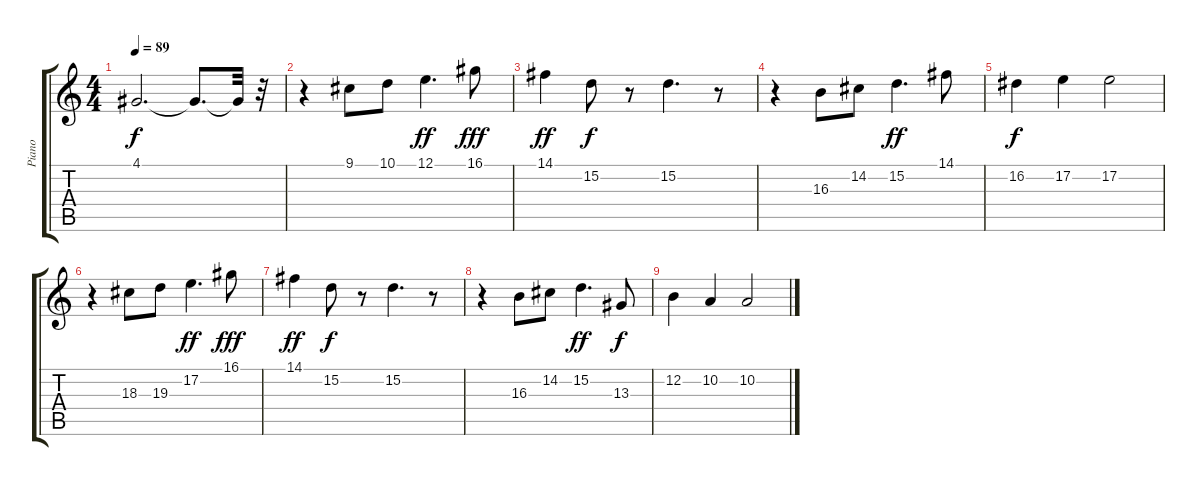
\track ("Piano" "Piano") {instrument acousticgrandpiano}
\staff {score tabs}
\tuning (E4 B3 G3 D3 A2 E2) {hide}
\ts (4 4)
\tempo 89
\clef g2
\ks c
4.1{t}.2{d dy f} 4.1{t}.8{d} 4.1{t}.32 r.32 |
r.4 9.1.8 10.1.8 12.1.4{d dy ff} 16.1.8{dy fff} |
14.1.4{dy ff} 15.2.8{dy f} r.8 15.2.4{d} r.8 |
r.4 16.3.8 14.2.8 15.2.4{d dy ff} 14.1.8 |
16.2.4{dy f} 17.2.4 17.2.2 |
r.4 18.3.8 19.3.8 17.2.4{d dy ff} 16.1.8{dy fff} |
14.1.4{dy ff} 15.2.8{dy f} r.8 15.2.4{d} r.8 |
r.4 16.3.8 14.2.8 15.2.4{d dy ff} 13.3.8{dy f} |
12.2.4 10.2.4 10.2.2
